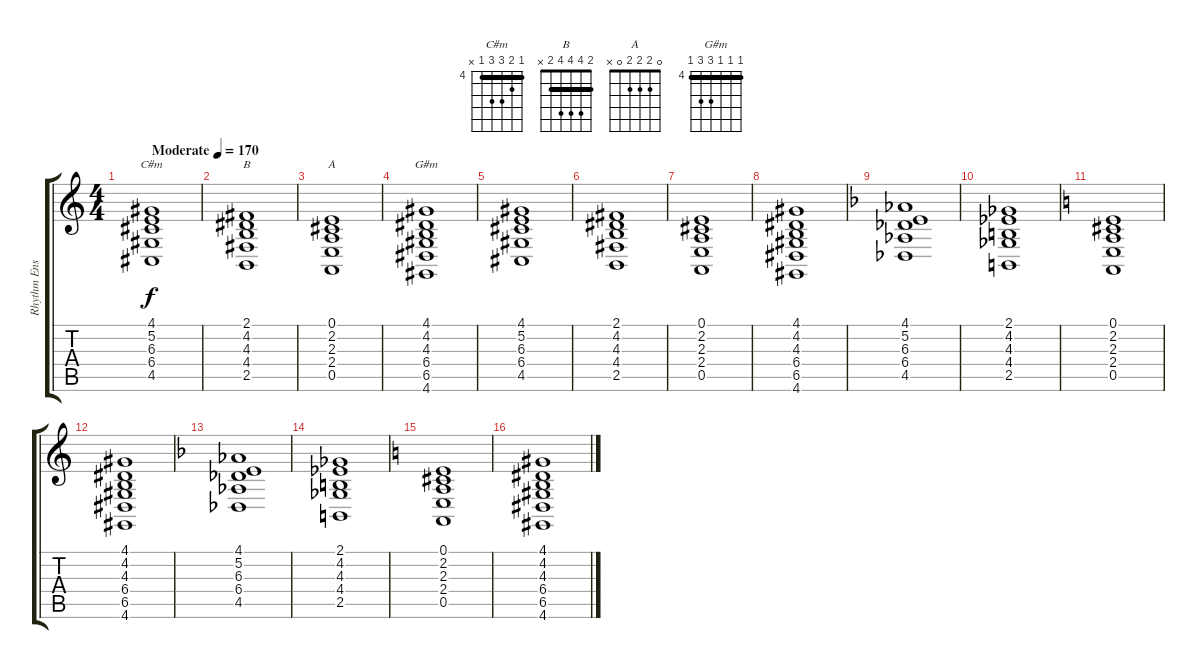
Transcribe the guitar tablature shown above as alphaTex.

\track ("Rhythm Ensemble" "Rhythm Ens") {instrument stringensemble2}
\staff {score tabs}
\tuning (E4 B3 G3 D3 A2 E2) {hide}
\chord ("C#m" 4 5 6 6 4 x) {firstfret 4 barre 4}
\chord ("B" 2 4 4 4 2 x) {barre 2}
\chord ("A" 0 2 2 2 0 x)
\chord ("G#m" 4 4 4 6 6 4) {firstfret 4 barre 4}
\ts (4 4)
\tempo (170 "Moderate")
\clef g2
\ks c
(4.1 5.2 6.3 6.4 4.5).1{ch "C#m" dy f instrument stringensemble2} |
(2.1 4.2 4.3 4.4 2.5).1{ch "B"} |
(0.1 2.2 2.3 2.4 0.5).1{ch "A"} |
(4.1 4.2 4.3 6.4 6.5 4.6).1{ch "G#m"} |
(4.1 5.2 6.3 6.4 4.5).1 |
(2.1 4.2 4.3 4.4 2.5).1 |
(0.1 2.2 2.3 2.4 0.5).1 |
(4.1 4.2 4.3 6.4 6.5 4.6).1 |
\ks dminor
(4.1 5.2 6.3 6.4 4.5).1 |
(2.1 4.2 4.3 4.4 2.5).1 |
\ks c
(0.1 2.2 2.3 2.4 0.5).1 |
(4.1 4.2 4.3 6.4 6.5 4.6).1 |
\ks dminor
(4.1 5.2 6.3 6.4 4.5).1 |
(2.1 4.2 4.3 4.4 2.5).1 |
\ks c
(0.1 2.2 2.3 2.4 0.5).1 |
(4.1 4.2 4.3 6.4 6.5 4.6).1
